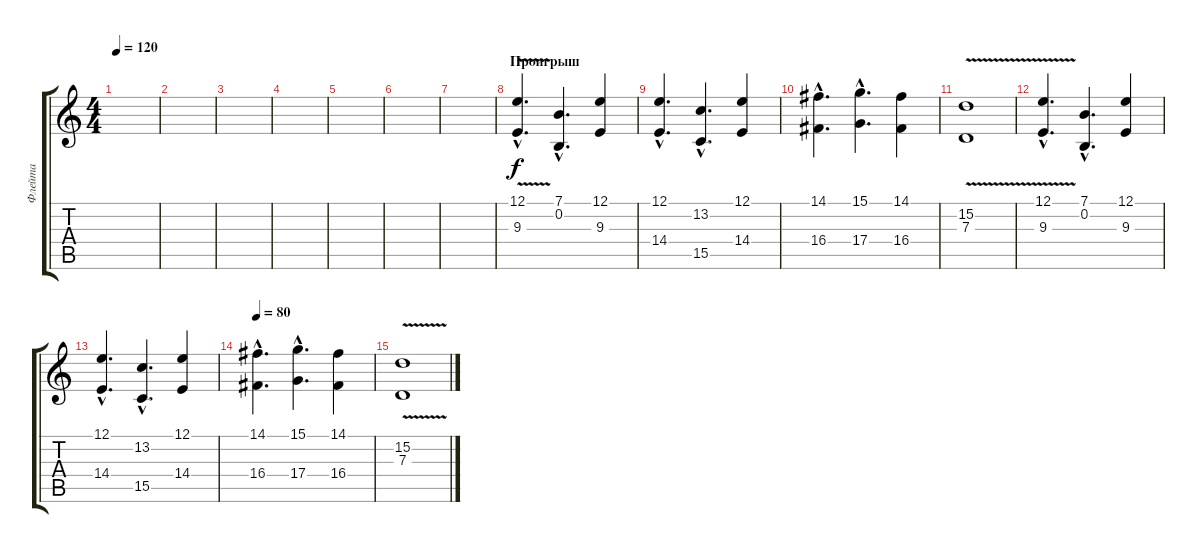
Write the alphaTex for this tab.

\track ("Флейта" "Флейта") {instrument flute}
\staff {score tabs}
\tuning (E4 B3 G3 D3 A2 E2) {hide}
\ts (4 4)
\tempo 120
\clef g2
\ks c
|
|
|
|
|
|
|
\section ("" "Проигрыш")
(12.1{v hac} 9.3{hac}).4{d} (7.1{hac} 0.2{hac}).4{d} (12.1 9.3).4 |
(12.1{hac} 14.4{hac}).4{d} (13.2{hac} 15.5{hac}).4{d} (12.1 14.4).4 |
(14.1{hac} 16.4{hac}).4{d} (15.1{hac} 17.4{hac}).4{d} (14.1 16.4).4 |
(15.2{v} 7.3{v}).1 |
(12.1{v hac} 9.3{hac}).4{d} (7.1{hac} 0.2{hac}).4{d} (12.1 9.3).4 |
(12.1{hac} 14.4{hac}).4{d} (13.2{hac} 15.5{hac}).4{d} (12.1 14.4).4 |
\tempo 80
(14.1{hac} 16.4{hac}).4{d} (15.1{hac} 17.4{hac}).4{d} (14.1 16.4).4 |
(15.2{v} 7.3{v}).1
